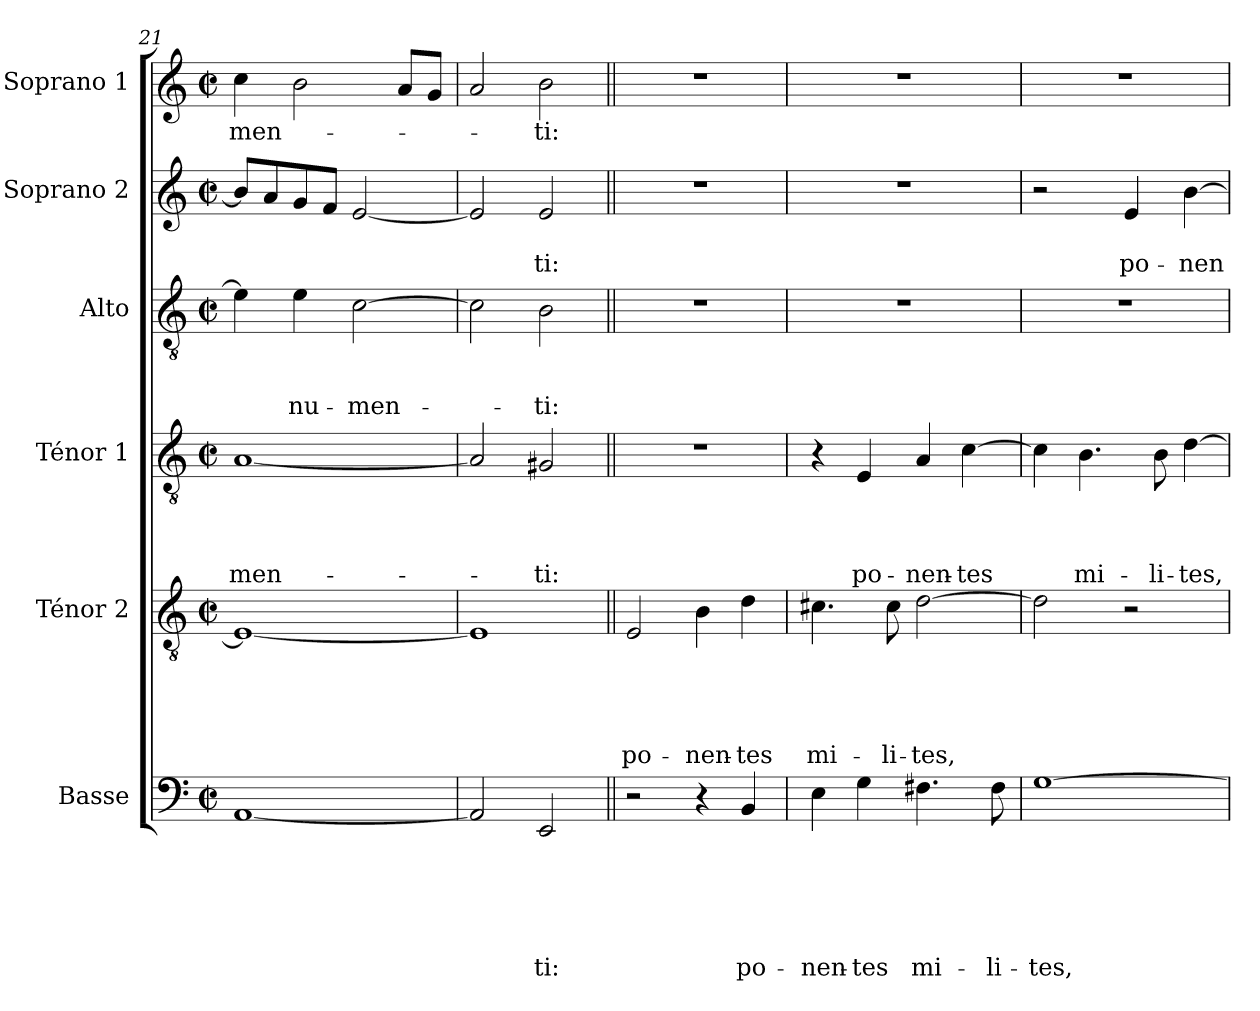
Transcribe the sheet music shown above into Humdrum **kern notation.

**kern	**text	**text	**text	**text	**text	**text	**kern	**text	**text	**text	**text	**text	**kern	**text	**text	**text	**text	**kern	**text	**text	**text	**kern	**text	**text	**kern	**text
*part6	*part6	*part6	*part6	*part6	*part6	*part6	*part5	*part5	*part5	*part5	*part5	*part5	*part4	*part4	*part4	*part4	*part4	*part3	*part3	*part3	*part3	*part2	*part2	*part2	*part1	*part1
*staff6	*staff6	*staff6	*staff6	*staff6	*staff6	*staff6	*staff5	*staff5	*staff5	*staff5	*staff5	*staff5	*staff4	*staff4	*staff4	*staff4	*staff4	*staff3	*staff3	*staff3	*staff3	*staff2	*staff2	*staff2	*staff1	*staff1
*I"Basse	*	*	*	*	*	*	*I"Ténor 2	*	*	*	*	*	*I"Ténor 1	*	*	*	*	*I"Alto	*	*	*	*I"Soprano 2	*	*	*I"Soprano 1	*
*I'B	*	*	*	*	*	*	*I'T2	*	*	*	*	*	*I'T1	*	*	*	*	*I'A	*	*	*	*I'S2	*	*	*I'S1	*
*clefF4	*	*	*	*	*	*	*clefGv2	*	*	*	*	*	*clefGv2	*	*	*	*	*clefGv2	*	*	*	*clefG2	*	*	*clefG2	*
*k[]	*	*	*	*	*	*	*k[]	*	*	*	*	*	*k[]	*	*	*	*	*k[]	*	*	*	*k[]	*	*	*k[]	*
*C:	*	*	*	*	*	*	*C:	*	*	*	*	*	*C:	*	*	*	*	*C:	*	*	*	*C:	*	*	*C:	*
*M2/2	*	*	*	*	*	*	*M2/2	*	*	*	*	*	*M2/2	*	*	*	*	*M2/2	*	*	*	*M2/2	*	*	*M2/2	*
*met(c|)	*	*	*	*	*	*	*met(c|)	*	*	*	*	*	*met(c|)	*	*	*	*	*met(c|)	*	*	*	*met(c|)	*	*	*met(c|)	*
=21	=21	=21	=21	=21	=21	=21	=21	=21	=21	=21	=21	=21	=21	=21	=21	=21	=21	=21	=21	=21	=21	=21	=21	=21	=21	=21
!	!	!	!	!	!	!	!	!	!	!	!	!	!	!	!	!	!LO:LY:b	!	!	!	!	!	!	!	!	!LO:LY:b
[1AA	.	.	.	.	.	.	1E_	.	.	.	.	.	[1A	.	.	.	-men-	4e\]	.	.	.	8b/L]	.	.	4cc\	-men-
.	.	.	.	.	.	.	.	.	.	.	.	.	.	.	.	.	.	.	.	.	.	8a/	.	.	.	.
!	!	!	!	!	!	!	!	!	!	!	!	!	!	!	!	!	!	!	!	!	!LO:LY:b	!	!	!	!	!
.	.	.	.	.	.	.	.	.	.	.	.	.	.	.	.	.	.	4e\	.	.	-nu-	8g/	.	.	2b\	.
.	.	.	.	.	.	.	.	.	.	.	.	.	.	.	.	.	.	.	.	.	.	8f/J	.	.	.	.
!	!	!	!	!	!	!	!	!	!	!	!	!	!	!	!	!	!	!	!	!	!LO:LY:b	!	!	!	!	!
.	.	.	.	.	.	.	.	.	.	.	.	.	.	.	.	.	.	[2c\	.	.	-men-	[2e/	.	.	.	.
.	.	.	.	.	.	.	.	.	.	.	.	.	.	.	.	.	.	.	.	.	.	.	.	.	8a/L	.
.	.	.	.	.	.	.	.	.	.	.	.	.	.	.	.	.	.	.	.	.	.	.	.	.	8g/J	.
=22	=22	=22	=22	=22	=22	=22	=22	=22	=22	=22	=22	=22	=22	=22	=22	=22	=22	=22	=22	=22	=22	=22	=22	=22	=22	=22
2AA/]	.	.	.	.	.	.	1E]	.	.	.	.	.	2A/]	.	.	.	.	2c\]	.	.	.	2e/]	.	.	2a/	.
!	!	!	!	!	!	!LO:LY:b	!	!	!	!	!	!	!	!	!	!	!LO:LY:b	!	!	!	!LO:LY:b	!	!	!LO:LY:b	!	!LO:LY:b
2EE/	.	.	.	.	.	-ti:	.	.	.	.	.	.	2G#X/	.	.	.	-ti:	2B\	.	.	-ti:	2e/	.	-ti:	2b\	-ti:
=23||	=23||	=23||	=23||	=23||	=23||	=23||	=23||	=23||	=23||	=23||	=23||	=23||	=23||	=23||	=23||	=23||	=23||	=23||	=23||	=23||	=23||	=23||	=23||	=23||	=23||	=23||
!	!	!	!	!	!	!	!	!	!	!	!	!LO:LY:b	!	!	!	!	!	!	!	!	!	!	!	!	!	!
2r	.	.	.	.	.	.	2E/	.	.	.	.	po-	1r	.	.	.	.	1r	.	.	.	1r	.	.	1r	.
!	!	!	!	!	!	!	!	!	!	!	!	!LO:LY:b	!	!	!	!	!	!	!	!	!	!	!	!	!	!
4r	.	.	.	.	.	.	4B\	.	.	.	.	-nen-	.	.	.	.	.	.	.	.	.	.	.	.	.	.
!	!	!	!	!	!	!LO:LY:b	!	!	!	!	!	!LO:LY:b	!	!	!	!	!	!	!	!	!	!	!	!	!	!
4BB/	.	.	.	.	.	po-	4d\	.	.	.	.	-tes	.	.	.	.	.	.	.	.	.	.	.	.	.	.
=24	=24	=24	=24	=24	=24	=24	=24	=24	=24	=24	=24	=24	=24	=24	=24	=24	=24	=24	=24	=24	=24	=24	=24	=24	=24	=24
!	!	!	!	!	!	!LO:LY:b	!	!	!	!	!	!LO:LY:b	!	!	!	!	!	!	!	!	!	!	!	!	!	!
4E\	.	.	.	.	.	-nen-	4.c#X\	.	.	.	.	mi-	4r	.	.	.	.	1r	.	.	.	1r	.	.	1r	.
!	!	!	!	!	!	!LO:LY:b	!	!	!	!	!	!	!	!	!	!	!LO:LY:b	!	!	!	!	!	!	!	!	!
4G\	.	.	.	.	.	-tes	.	.	.	.	.	.	4E/	.	.	.	po-	.	.	.	.	.	.	.	.	.
!	!	!	!	!	!	!	!	!	!	!	!	!LO:LY:b	!	!	!	!	!	!	!	!	!	!	!	!	!	!
.	.	.	.	.	.	.	8c#\	.	.	.	.	-li-	.	.	.	.	.	.	.	.	.	.	.	.	.	.
!	!	!	!	!	!	!LO:LY:b	!	!	!	!	!	!LO:LY:b	!	!	!	!	!LO:LY:b	!	!	!	!	!	!	!	!	!
4.F#X\	.	.	.	.	.	mi-	[2d\	.	.	.	.	-tes,	4A/	.	.	.	-nen-	.	.	.	.	.	.	.	.	.
!	!	!	!	!	!	!	!	!	!	!	!	!	!	!	!	!	!LO:LY:b	!	!	!	!	!	!	!	!	!
.	.	.	.	.	.	.	.	.	.	.	.	.	[4c\	.	.	.	-tes	.	.	.	.	.	.	.	.	.
!	!	!	!	!	!	!LO:LY:b	!	!	!	!	!	!	!	!	!	!	!	!	!	!	!	!	!	!	!	!
8F#\	.	.	.	.	.	-li-	.	.	.	.	.	.	.	.	.	.	.	.	.	.	.	.	.	.	.	.
=25	=25	=25	=25	=25	=25	=25	=25	=25	=25	=25	=25	=25	=25	=25	=25	=25	=25	=25	=25	=25	=25	=25	=25	=25	=25	=25
!	!	!	!	!	!	!LO:LY:b	!	!	!	!	!	!	!	!	!	!	!	!	!	!	!	!	!	!	!	!
[1G	.	.	.	.	.	-tes,	2d\]	.	.	.	.	.	4c\]	.	.	.	.	1r	.	.	.	2r	.	.	1r	.
!	!	!	!	!	!	!	!	!	!	!	!	!	!	!	!	!	!LO:LY:b	!	!	!	!	!	!	!	!	!
.	.	.	.	.	.	.	.	.	.	.	.	.	4.B\	.	.	.	mi-	.	.	.	.	.	.	.	.	.
!	!	!	!	!	!	!	!	!	!	!	!	!	!	!	!	!	!	!	!	!	!	!	!	!LO:LY:b	!	!
.	.	.	.	.	.	.	2r	.	.	.	.	.	.	.	.	.	.	.	.	.	.	4e/	.	po-	.	.
!	!	!	!	!	!	!	!	!	!	!	!	!	!	!	!	!	!LO:LY:b	!	!	!	!	!	!	!	!	!
.	.	.	.	.	.	.	.	.	.	.	.	.	8B\	.	.	.	-li-	.	.	.	.	.	.	.	.	.
!	!	!	!	!	!	!	!	!	!	!	!	!	!	!	!	!	!LO:LY:b	!	!	!	!	!	!	!LO:LY:b	!	!
.	.	.	.	.	.	.	.	.	.	.	.	.	[4d\	.	.	.	-tes,	.	.	.	.	[4b\	.	-nen-	.	.
=	=	=	=	=	=	=	=	=	=	=	=	=	=	=	=	=	=	=	=	=	=	=	=	=	=	=
*-	*-	*-	*-	*-	*-	*-	*-	*-	*-	*-	*-	*-	*-	*-	*-	*-	*-	*-	*-	*-	*-	*-	*-	*-	*-	*-
